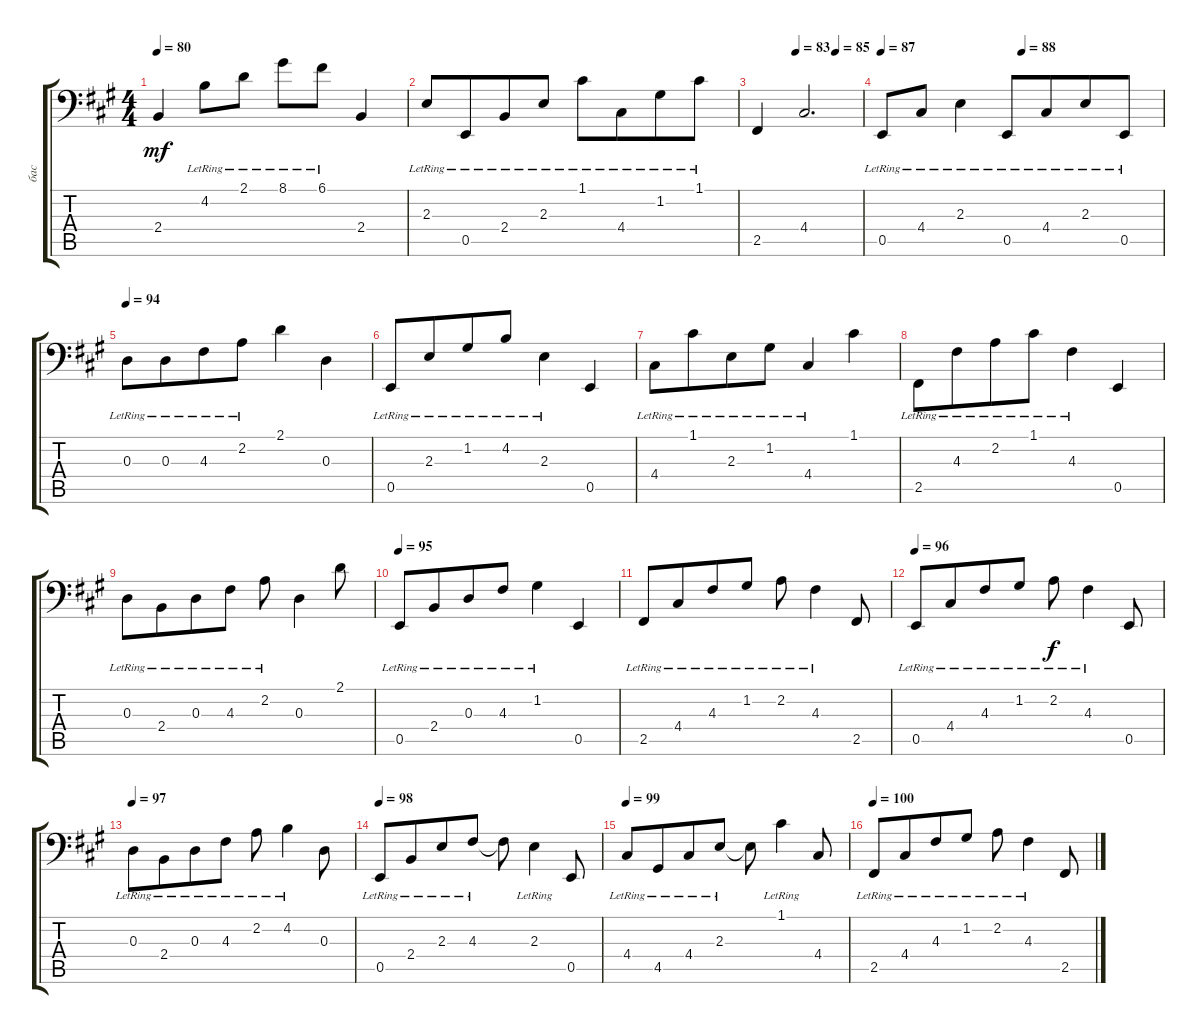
\track ("бас" "бас") {instrument electricbasspick}
\staff {score tabs}
\tuning (C3 G2 D2 A1 E1 B0) {hide}
\ts (4 4)
\tempo 80
\clef f4
\ks f#minor
2.4.4{dy mf} 4.2{lr}.8 2.1{lr}.8 8.1{lr}.8 6.1{lr}.8 2.4.4 |
2.3{lr}.8 0.5{lr}.8{beam merge} 2.4{lr}.8 2.3{lr}.8 1.1{lr}.8 4.4{lr}.8{beam merge} 1.2{lr}.8 1.1{lr}.8 |
\tempo (83 0.375)
\tempo (85 0.75)
2.5.4 4.4.2{d} |
\tempo 87
\tempo (88 0.5)
0.5{lr}.8 4.4{lr}.8 2.3{lr}.4 0.5{lr}.8 4.4{lr}.8{beam merge} 2.3{lr}.8 0.5{lr}.8 |
\tempo 94
0.3{lr}.8 0.3{lr}.8{beam merge} 4.3{lr}.8 2.2{lr}.8 2.1.4 0.3.4 |
0.5{lr}.8 2.3{lr}.8{beam merge} 1.2{lr}.8 4.2{lr}.8 2.3{lr}.4 0.5.4 |
4.4{lr}.8 1.1{lr}.8{beam merge} 2.3{lr}.8 1.2{lr}.8 4.4{lr}.4 1.1.4 |
2.5{lr}.8 4.3{lr}.8{beam merge} 2.2{lr}.8 1.1{lr}.8 4.3{lr}.4 0.5.4 |
0.3{lr}.8 2.4{lr}.8{beam merge} 0.3{lr}.8 4.3{lr}.8 2.2{lr}.8 0.3.4 2.1.8 |
\tempo 95
0.5{lr}.8 2.4{lr}.8{beam merge} 0.3{lr}.8 4.3{lr}.8 1.2{lr}.4 0.5.4 |
2.5{lr}.8 4.4{lr}.8{beam merge} 4.3{lr}.8 1.2{lr}.8 2.2{lr}.8 4.3{lr}.4 2.5.8 |
\tempo 96
0.5{lr}.8 4.4{lr}.8{beam merge} 4.3{lr}.8 1.2{lr}.8 2.2{lr}.8{dy f} 4.3{lr}.4 0.5.8 |
\tempo 97
0.3{lr}.8 2.4{lr}.8{beam merge} 0.3{lr}.8 4.3{lr}.8 2.2{lr}.8 4.2{lr}.4 0.3.8 |
\tempo 98
0.5{lr}.8 2.4{lr}.8{beam merge} 2.3{lr}.8 4.3{lr}.8 4.3{t}.8 2.3{lr}.4 0.5.8 |
\tempo 99
4.4{lr}.8 4.5{lr}.8{beam merge} 4.4{lr}.8 2.3{lr}.8 2.3{t}.8 1.1{lr}.4 4.4.8 |
\tempo 100
2.5{lr}.8 4.4{lr}.8{beam merge} 4.3{lr}.8 1.2{lr}.8 2.2{lr}.8 4.3{lr}.4 2.5.8
